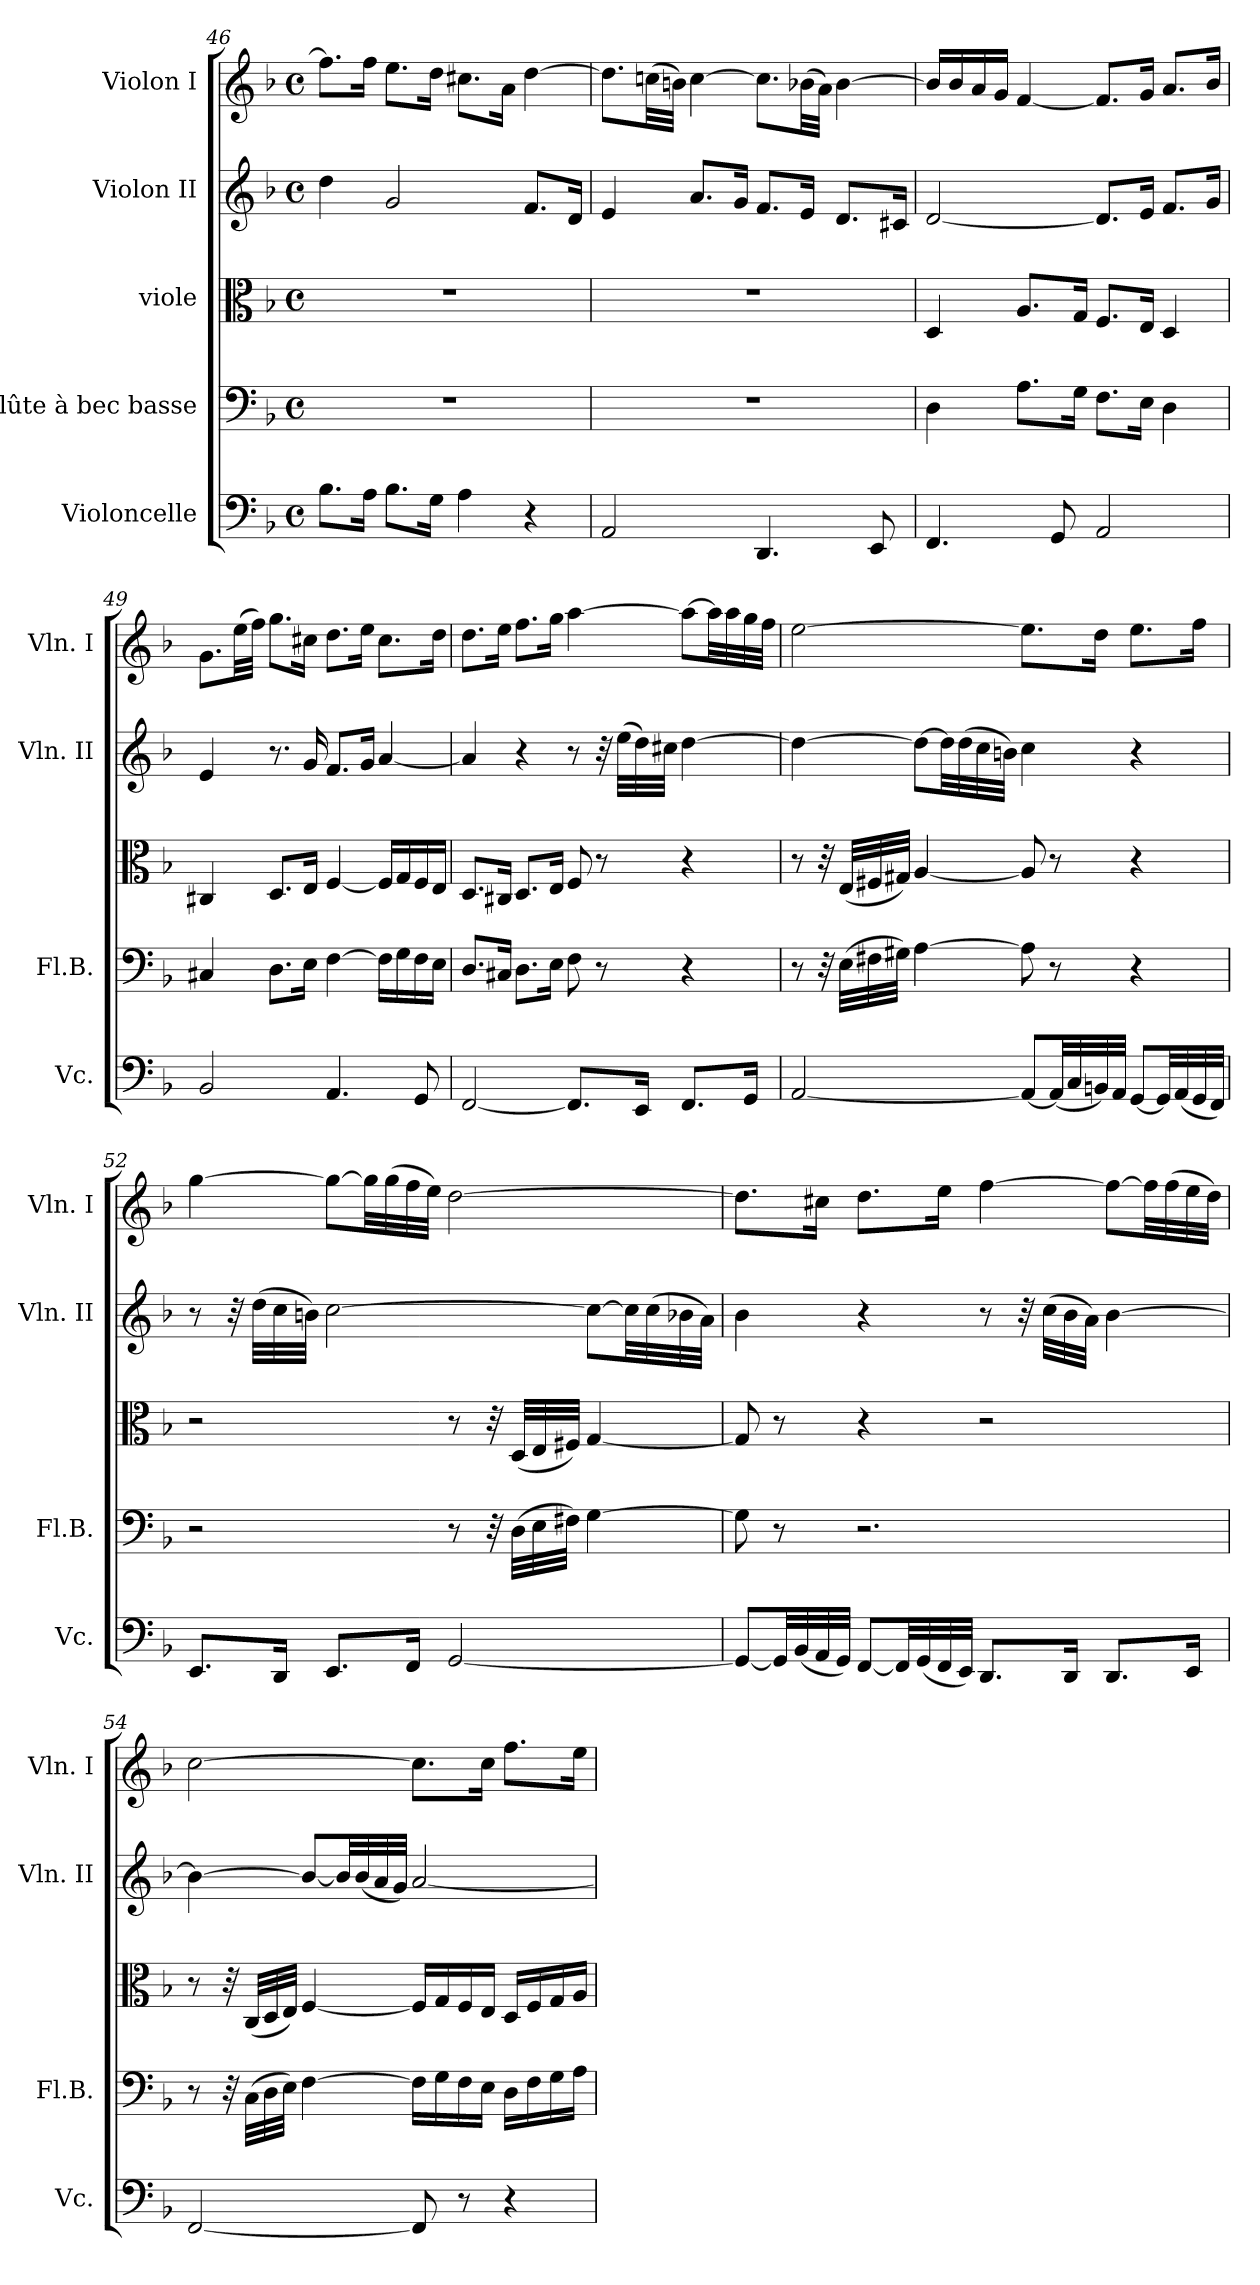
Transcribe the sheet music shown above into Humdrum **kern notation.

**kern	**kern	**kern	**kern	**kern
*part5	*part4	*part3	*part2	*part1
*staff5	*staff4	*staff3	*staff2	*staff1
*I"Violoncelle	*I"Flûte à bec basse	*I"viole	*I"Violon II	*I"Violon I
*I'Vc.	*I'Fl.B.	*	*I'Vln. II	*I'Vln. I
*clefF4	*clefF4	*clefC3	*clefG2	*clefG2
*	*ITrd-7c-12	*	*	*
*k[b-]	*k[b-]	*k[b-]	*k[b-]	*k[b-]
*d:	*d:	*d:	*d:	*d:
*M4/4	*M4/4	*M4/4	*M4/4	*M4/4
*met(c)	*met(c)	*met(c)	*met(c)	*met(c)
=46	=46	=46	=46	=46
8.B-\L	1r	1r	4dd\	8.ff\L]
16A\Jk	.	.	.	16ff\Jk
8.B-\L	.	.	2g/	8.ee\L
16G\Jk	.	.	.	16dd\Jk
4A\	.	.	.	8.cc#X\L
.	.	.	.	16a\Jk
4r	.	.	8.f/L	[4dd\
.	.	.	16d/Jk	.
!!LO:LB:g=z
=47	=47	=47	=47	=47
2AA/	1r	1r	4e/	8.dd\L]
.	.	.	.	(>32ccn\LL
.	.	.	.	32bn\JJJ)
.	.	.	8.a/L	[4cc\
.	.	.	16g/Jk	.
4.DD/	.	.	8.f/L	8.cc\L]
.	.	.	16e/Jk	(>32b-X\LL
.	.	.	.	32a\JJJ)
.	.	.	8.d/L	[4b-\
8EE/	.	.	.	.
.	.	.	16c#X/Jk	.
=48	=48	=48	=48	=48
4.FF/	4d\	4D/	[2d/	16b-/LL]
.	.	.	.	16b-/
.	.	.	.	16a/
.	.	.	.	16g/JJ
.	8.a\L	8.A/L	.	[4f/
8GG/	.	.	.	.
.	16g\Jk	16G/Jk	.	.
2AA/	8.f\L	8.F/L	8.d/L]	8.f/L]
.	16e\Jk	16E/Jk	16e/Jk	16g/Jk
.	4d\	4D/	8.f/L	8.a/L
.	.	.	16g/Jk	16b-/Jk
=49	=49	=49	=49	=49
2BB-/	4c#X/	4C#X/	4e/	8.g\L
.	.	.	.	(>32ee\LL
.	.	.	.	32ff\JJJ)
.	8.d\L	8.D/L	8.r	8.gg\L
.	16e\Jk	16E/Jk	16g/	16cc#X\Jk
4.AA/	[4f\	[4F/	8.f/L	8.dd\L
.	.	.	16g/Jk	16ee\Jk
.	16f\LL]	16F/LL]	[4a/	8.cc#\L
.	16g\	16G/	.	.
8GG/	16f\	16F/	.	.
.	16e\JJ	16E/JJ	.	16dd\Jk
!!LO:PB:g=z
=50	=50	=50	=50	=50
[2FF/	8.d/L	8.D/L	4a/]	8.dd\L
.	16c#X/Jk	16C#X/Jk	.	16ee\Jk
.	8.d\L	8.D/L	4r	8.ff\L
.	16e\Jk	16E/Jk	.	16gg\Jk
8.FF/L]	8f\	8F/	8r	[4aa\
.	8r	8r	32r	.
.	.	.	(>32ee\LLL	.
16EE/Jk	.	.	32dd\)	.
.	.	.	32cc#X\JJJ	.
8.FF/L	4r	4r	[4dd\	8aa\L_
.	.	.	.	32aa\LL]
.	.	.	.	32aa\
16GG/Jk	.	.	.	32gg\
.	.	.	.	32ff\JJJ
=51	=51	=51	=51	=51
[2AA/	8r	8r	4dd\_	[2ee\
.	32r	32r	.	.
.	(>32e\LLL	(<32E/LLL	.	.
.	32f#X\	32F#X/	.	.
.	32g#X\JJJ)	32G#X/JJJ)	.	.
.	[4a\	[4A/	8dd\L_	.
.	.	.	32dd\LL]	.
.	.	.	(>32dd\	.
.	.	.	32cc\	.
.	.	.	32bn\JJJ)	.
8AA/L_	8a\]	8A/]	4cc\	8.ee\L]
(<32AA/LL]	8r	8r	.	.
32C/	.	.	.	.
32BBn/)	.	.	.	16dd\Jk
32AA/JJJ	.	.	.	.
[8GG/L	4r	4r	4r	8.ee\L
32GG/LL]	.	.	.	.
(<32AA/	.	.	.	.
32GG/	.	.	.	16ff\Jk
32FF/JJJ)	.	.	.	.
!!LO:LB:g=z
=52	=52	=52	=52	=52
8.EE/L	2r	2r	8r	[4gg\
.	.	.	32r	.
.	.	.	(>32dd\LLL	.
16DD/Jk	.	.	32cc\	.
.	.	.	32bn\JJJ)	.
8.EE/L	.	.	[2cc\	8gg\L_
.	.	.	.	32gg\LL]
.	.	.	.	(>32gg\
16FF/Jk	.	.	.	32ff\
.	.	.	.	32ee\JJJ)
[2GG/	8r	8r	.	[2dd\
.	32r	32r	.	.
.	(>32d\LLL	(<32D/LLL	.	.
.	32e\	32E/	.	.
.	32f#X\JJJ)	32F#X/JJJ)	.	.
.	[4g\	[4G/	8cc\L_	.
.	.	.	32cc\LL]	.
.	.	.	(>32cc\	.
.	.	.	32b-X\	.
.	.	.	32a\JJJ)	.
=53	=53	=53	=53	=53
8GG/L_	8g\]	8G/]	4b-\	8.dd\L]
32GG/LL]	8r	8r	.	.
(<32BB-/	.	.	.	.
32AA/	.	.	.	16cc#X\Jk
32GG/JJJ)	.	.	.	.
[8FF/L	2.r	4r	4r	8.dd\L
32FF/LL]	.	.	.	.
(<32GG/	.	.	.	.
32FF/	.	.	.	16ee\Jk
32EE/JJJ)	.	.	.	.
8.DD/L	.	2r	8r	[4ff\
.	.	.	32r	.
.	.	.	(>32cc\LLL	.
16DD/Jk	.	.	32b-\	.
.	.	.	32a\JJJ)	.
8.DD/L	.	.	[4b-\	8ff\L_
.	.	.	.	32ff\LL]
.	.	.	.	(>32ff\
16EE/Jk	.	.	.	32ee\
.	.	.	.	32dd\JJJ)
!!LO:PB:g=z
=54	=54	=54	=54	=54
[2FF/	8r	8r	4b-\_	[2cc\
.	32r	32r	.	.
.	(>32c\LLL	(<32C/LLL	.	.
.	32d\	32D/	.	.
.	32e\JJJ)	32E/JJJ)	.	.
.	[4f\	[4F/	8b-/L_	.
.	.	.	32b-/LL]	.
.	.	.	(<32b-/	.
.	.	.	32a/	.
.	.	.	32g/JJJ)	.
8FF/]	16f\LL]	16F/LL]	[2a/	8.cc\L]
.	16g\	16G/	.	.
8r	16f\	16F/	.	.
.	16e\JJ	16E/JJ	.	16cc\Jk
4r	16d\LL	16D/LL	.	8.ff\L
.	16f\	16F/	.	.
.	16g\	16G/	.	.
.	16a\JJ	16A/JJ	.	16ee\Jk
=	=	=	=	=
*-	*-	*-	*-	*-
